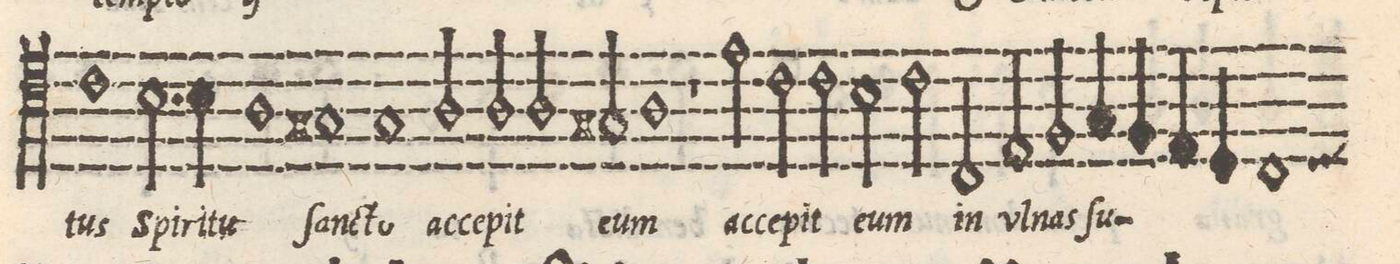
**kern	**text
*I"TENOR	*
*clefC4	*
*k[]	*
*met(C|)	*
*M2/1	*
=26-	=26-
1c	-tus
2.B\	Spi-
4B\	-ri-
=27-	=27-
1A	-tu
1G#X	ſan-
=28-	=28-
1G#	-cto
2A/	ac-
2A/	-ce-
=29-	=29-
2A/	-pit
2G#X/	e-
1A	-um
=30-	=30-
1r	.
2e\	ac-
2c\	-ce-
=31-	=31-
2c\	-pit
2B\	e-
2c\	-um
2C/	in
=32-	=32-
2E/	vl-
2F/	-nas
4Gny/	ſu-
4F/	.
4E/	.
4D/	.
=33-	=33-
1C	.
*custos:D	*
*-	*-
